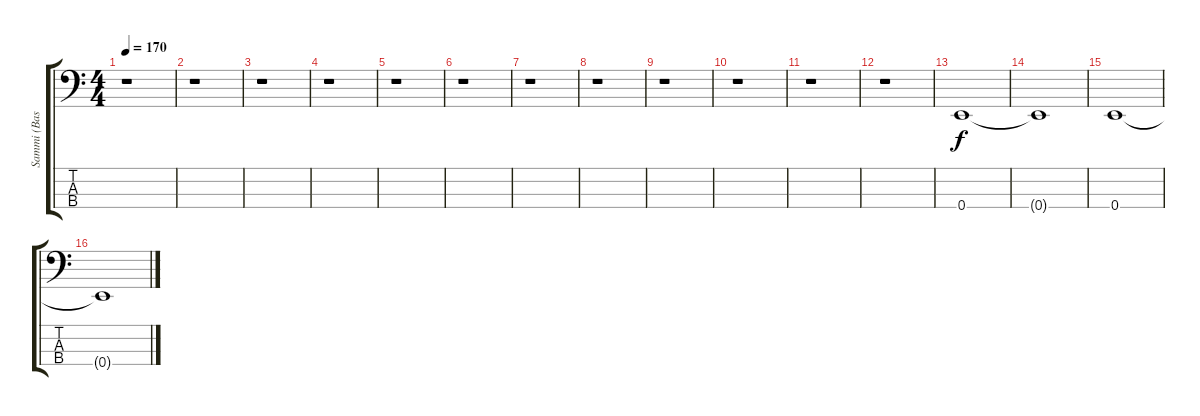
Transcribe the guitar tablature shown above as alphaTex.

\track ("Sammi (Bass Guitar)" "Sammi (Bas") {instrument electricbassfinger}
\staff {score tabs}
\tuning (G2 D2 A1 E1) {hide}
\ts (4 4)
\tempo 170
\clef f4
\ks c
r.1{dy f instrument electricbassfinger} |
r.1 |
r.1 |
r.1 |
r.1 |
r.1 |
r.1 |
r.1 |
r.1 |
r.1 |
r.1 |
r.1 |
0.4.1 |
0.4{t}.1 |
0.4.1 |
0.4{t}.1
